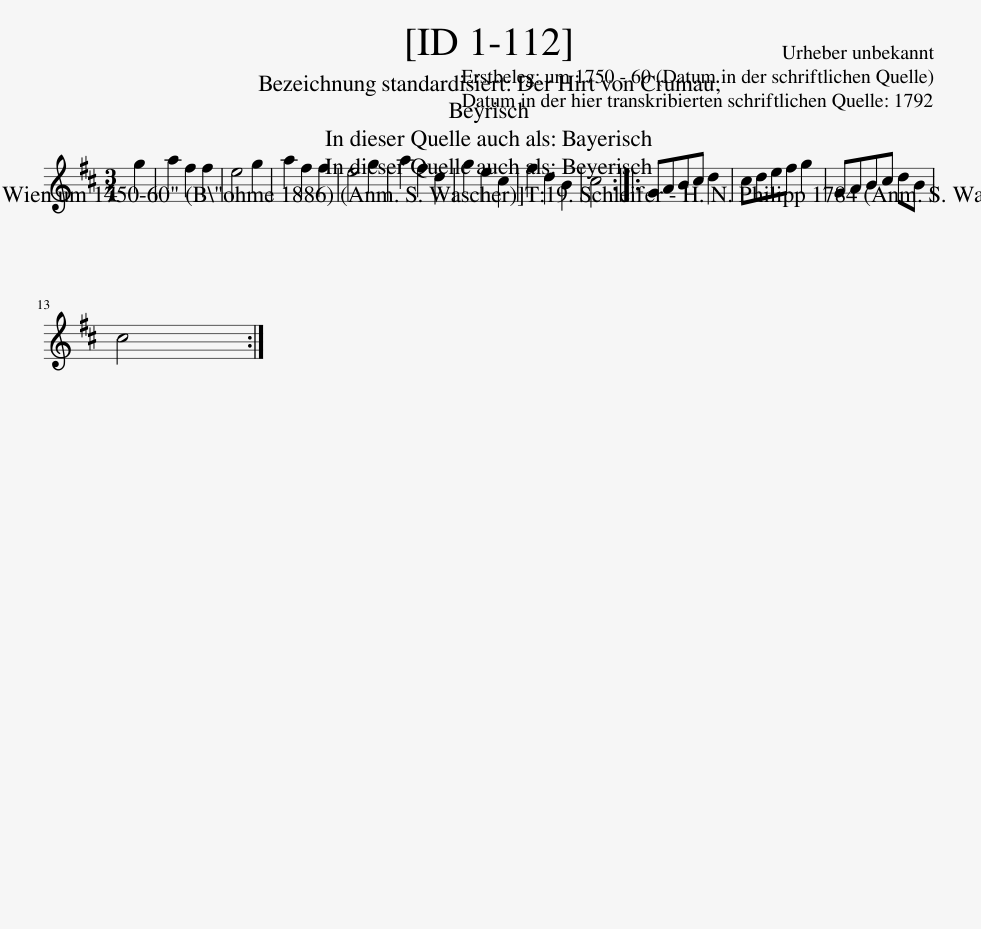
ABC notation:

X:1
L:1/8
M:3/4
I:linebreak $
K:D
V:1 treble
V:1
 g2 | a2 f2 f2 | e4 g2 | a2 f2 f2 | e4 g2 | %5
 a2 f2 d2 | g2 e2 c2 | f2 d2 B2 | c4 :: GABc d2 | %10
 cdef g2 | GABc dB |$ c4 :| %13
